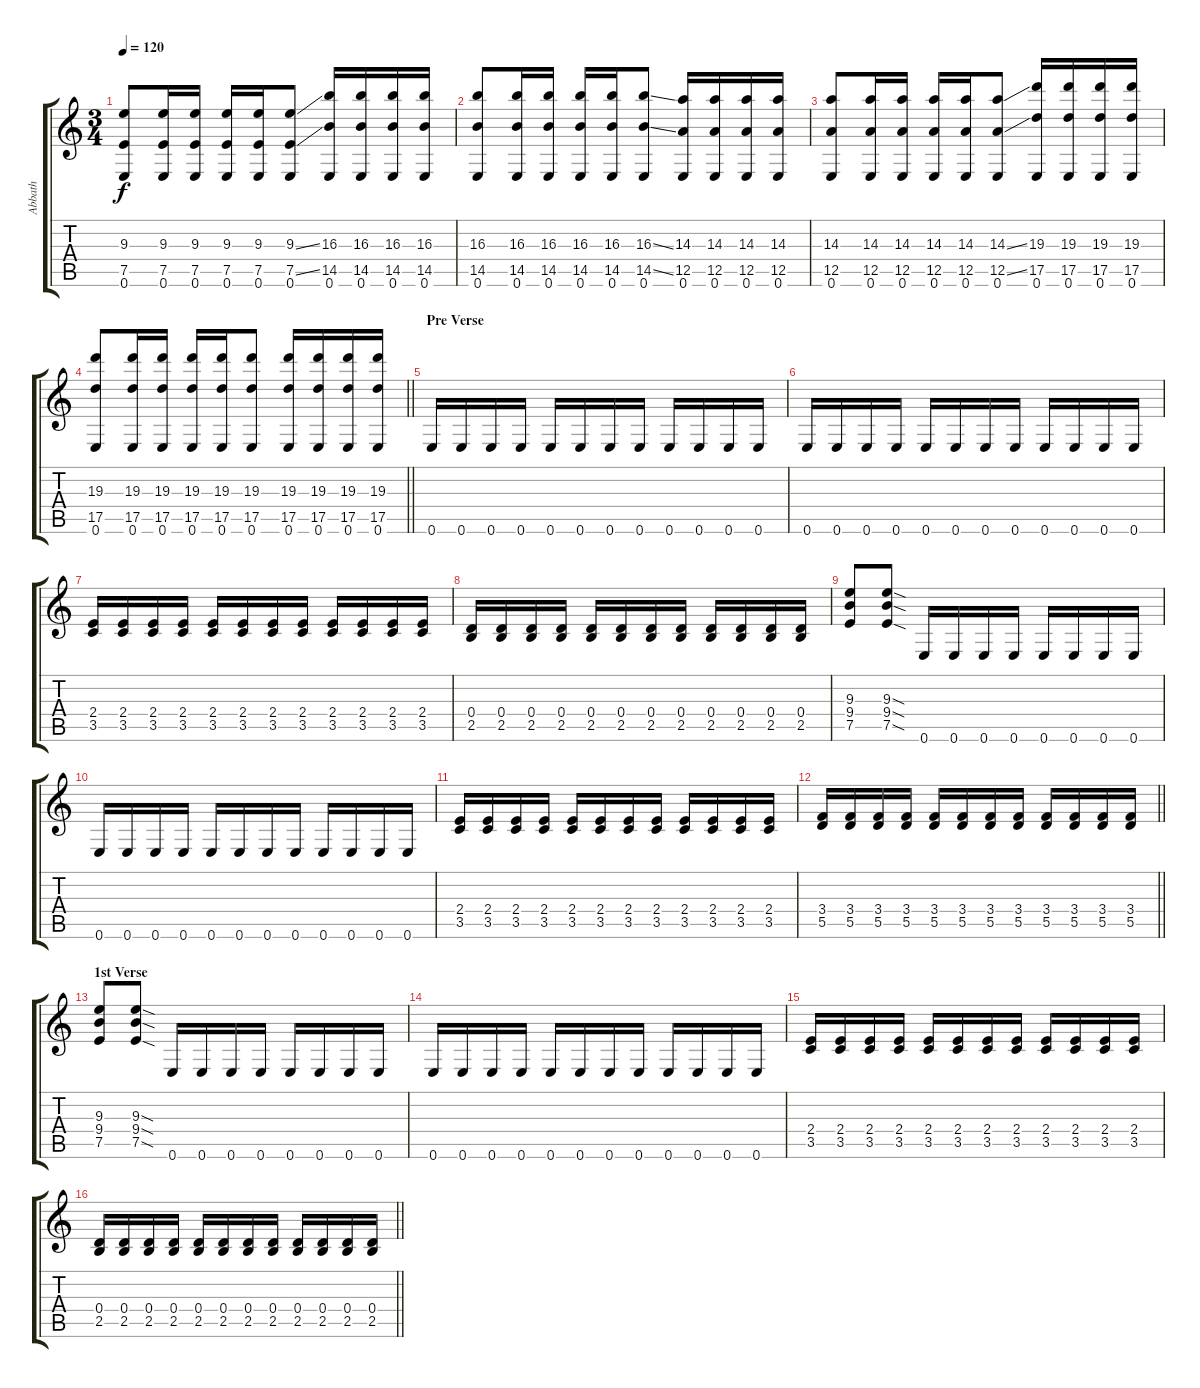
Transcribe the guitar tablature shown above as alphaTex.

\track ("Abbath" "Abbath") {instrument distortionguitar}
\staff {score tabs}
\tuning (E4 B3 G3 D3 A2 E2) {hide}
\ts (3 4)
\tempo 120
\clef g2
\ks c
(9.3 7.5 0.6).8{dy f} (9.3 7.5 0.6).16 (9.3 7.5 0.6).16 (9.3 7.5 0.6).16 (9.3 7.5 0.6).16 (9.3{ss} 7.5{ss} 0.6).8 (16.3 14.5 0.6).16 (16.3 14.5 0.6).16 (16.3 14.5 0.6).16 (16.3 14.5 0.6).16 |
(16.3 14.5 0.6).8 (16.3 14.5 0.6).16 (16.3 14.5 0.6).16 (16.3 14.5 0.6).16 (16.3 14.5 0.6).16 (16.3{ss} 14.5{ss} 0.6).8 (14.3 12.5 0.6).16 (14.3 12.5 0.6).16 (14.3 12.5 0.6).16 (14.3 12.5 0.6).16 |
(14.3 12.5 0.6).8 (14.3 12.5 0.6).16 (14.3 12.5 0.6).16 (14.3 12.5 0.6).16 (14.3 12.5 0.6).16 (14.3{ss} 12.5{ss} 0.6).8 (19.3 17.5 0.6).16 (19.3 17.5 0.6).16 (19.3 17.5 0.6).16 (19.3 17.5 0.6).16 |
\barLineRight lightlight
(19.3 17.5 0.6).8 (19.3 17.5 0.6).16 (19.3 17.5 0.6).16 (19.3 17.5 0.6).16 (19.3 17.5 0.6).16 (19.3 17.5 0.6).8 (19.3 17.5 0.6).16 (19.3 17.5 0.6).16 (19.3 17.5 0.6).16 (19.3 17.5 0.6).16 |
\section ("" "Pre Verse")
0.6.16 0.6.16 0.6.16 0.6.16 0.6.16 0.6.16 0.6.16 0.6.16 0.6.16 0.6.16 0.6.16 0.6.16 |
0.6.16 0.6.16 0.6.16 0.6.16 0.6.16 0.6.16 0.6.16 0.6.16 0.6.16 0.6.16 0.6.16 0.6.16 |
(2.4 3.5).16 (2.4 3.5).16 (2.4 3.5).16 (2.4 3.5).16 (2.4 3.5).16 (2.4 3.5).16 (2.4 3.5).16 (2.4 3.5).16 (2.4 3.5).16 (2.4 3.5).16 (2.4 3.5).16 (2.4 3.5).16 |
(0.4 2.5).16 (0.4 2.5).16 (0.4 2.5).16 (0.4 2.5).16 (0.4 2.5).16 (0.4 2.5).16 (0.4 2.5).16 (0.4 2.5).16 (0.4 2.5).16 (0.4 2.5).16 (0.4 2.5).16 (0.4 2.5).16 |
(9.3 9.4 7.5).8 (9.3{sod} 9.4{sod} 7.5{sod}).8 0.6.16 0.6.16 0.6.16 0.6.16 0.6.16 0.6.16 0.6.16 0.6.16 |
0.6.16 0.6.16 0.6.16 0.6.16 0.6.16 0.6.16 0.6.16 0.6.16 0.6.16 0.6.16 0.6.16 0.6.16 |
(2.4 3.5).16 (2.4 3.5).16 (2.4 3.5).16 (2.4 3.5).16 (2.4 3.5).16 (2.4 3.5).16 (2.4 3.5).16 (2.4 3.5).16 (2.4 3.5).16 (2.4 3.5).16 (2.4 3.5).16 (2.4 3.5).16 |
\barLineRight lightlight
(3.4 5.5).16 (3.4 5.5).16 (3.4 5.5).16 (3.4 5.5).16 (3.4 5.5).16 (3.4 5.5).16 (3.4 5.5).16 (3.4 5.5).16 (3.4 5.5).16 (3.4 5.5).16 (3.4 5.5).16 (3.4 5.5).16 |
\section ("" "1st Verse")
(9.3 9.4 7.5).8 (9.3{sod} 9.4{sod} 7.5{sod}).8 0.6.16 0.6.16 0.6.16 0.6.16 0.6.16 0.6.16 0.6.16 0.6.16 |
0.6.16 0.6.16 0.6.16 0.6.16 0.6.16 0.6.16 0.6.16 0.6.16 0.6.16 0.6.16 0.6.16 0.6.16 |
(2.4 3.5).16 (2.4 3.5).16 (2.4 3.5).16 (2.4 3.5).16 (2.4 3.5).16 (2.4 3.5).16 (2.4 3.5).16 (2.4 3.5).16 (2.4 3.5).16 (2.4 3.5).16 (2.4 3.5).16 (2.4 3.5).16 |
\barLineRight lightlight
(0.4 2.5).16 (0.4 2.5).16 (0.4 2.5).16 (0.4 2.5).16 (0.4 2.5).16 (0.4 2.5).16 (0.4 2.5).16 (0.4 2.5).16 (0.4 2.5).16 (0.4 2.5).16 (0.4 2.5).16 (0.4 2.5).16
